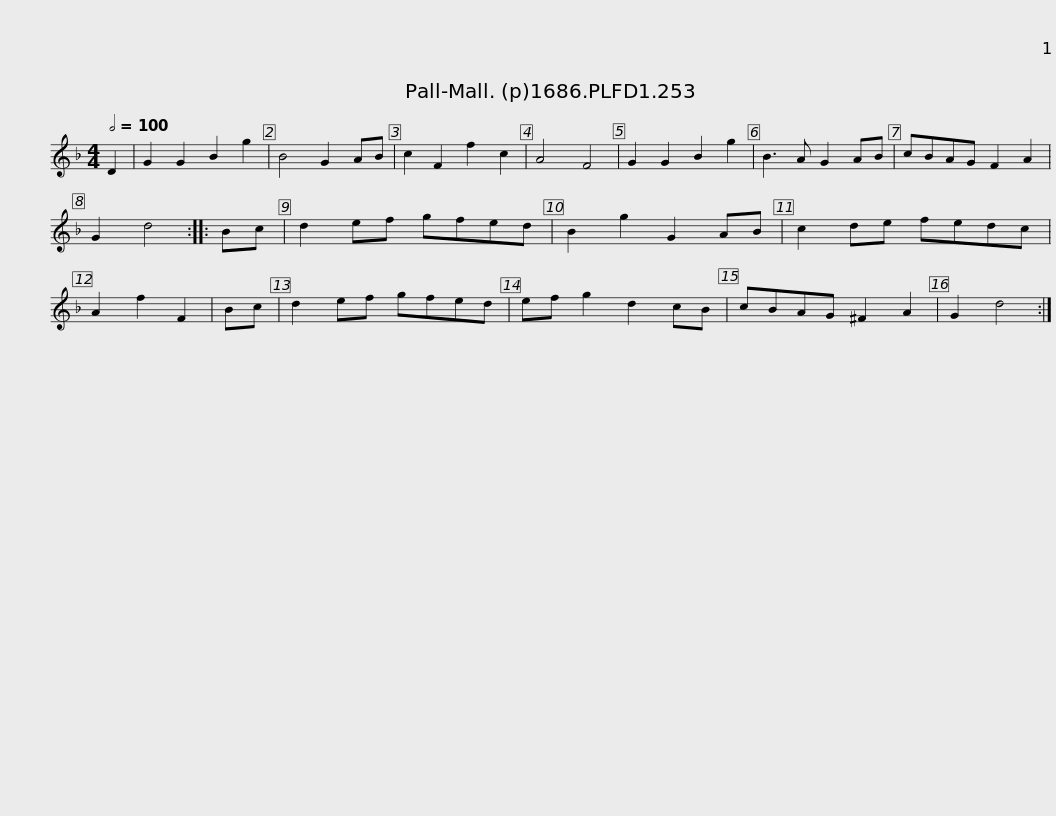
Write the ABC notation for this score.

X:1
L:1/8
Q:1/2=100
M:4/4
I:linebreak $
K:Dmin
V:1 treble
V:1
 D2 | G2 G2 B2 g2 | B4 G2 AB | c2 F2 f2 c2 | A4 F4 | %5
 G2 G2 B2 g2 | B3 A G2 AB | cBAG F2 A2 | G2 d4 :: Bc |$ %10
 d2 ef gfed | B2 g2 G2 AB | c2 de fedc | A2 f2 F2 | Bc | %15
 d2 ef gfed | ef g2 d2 cB | cBAG ^F2 A2 |$ G2 d4 :| %19
